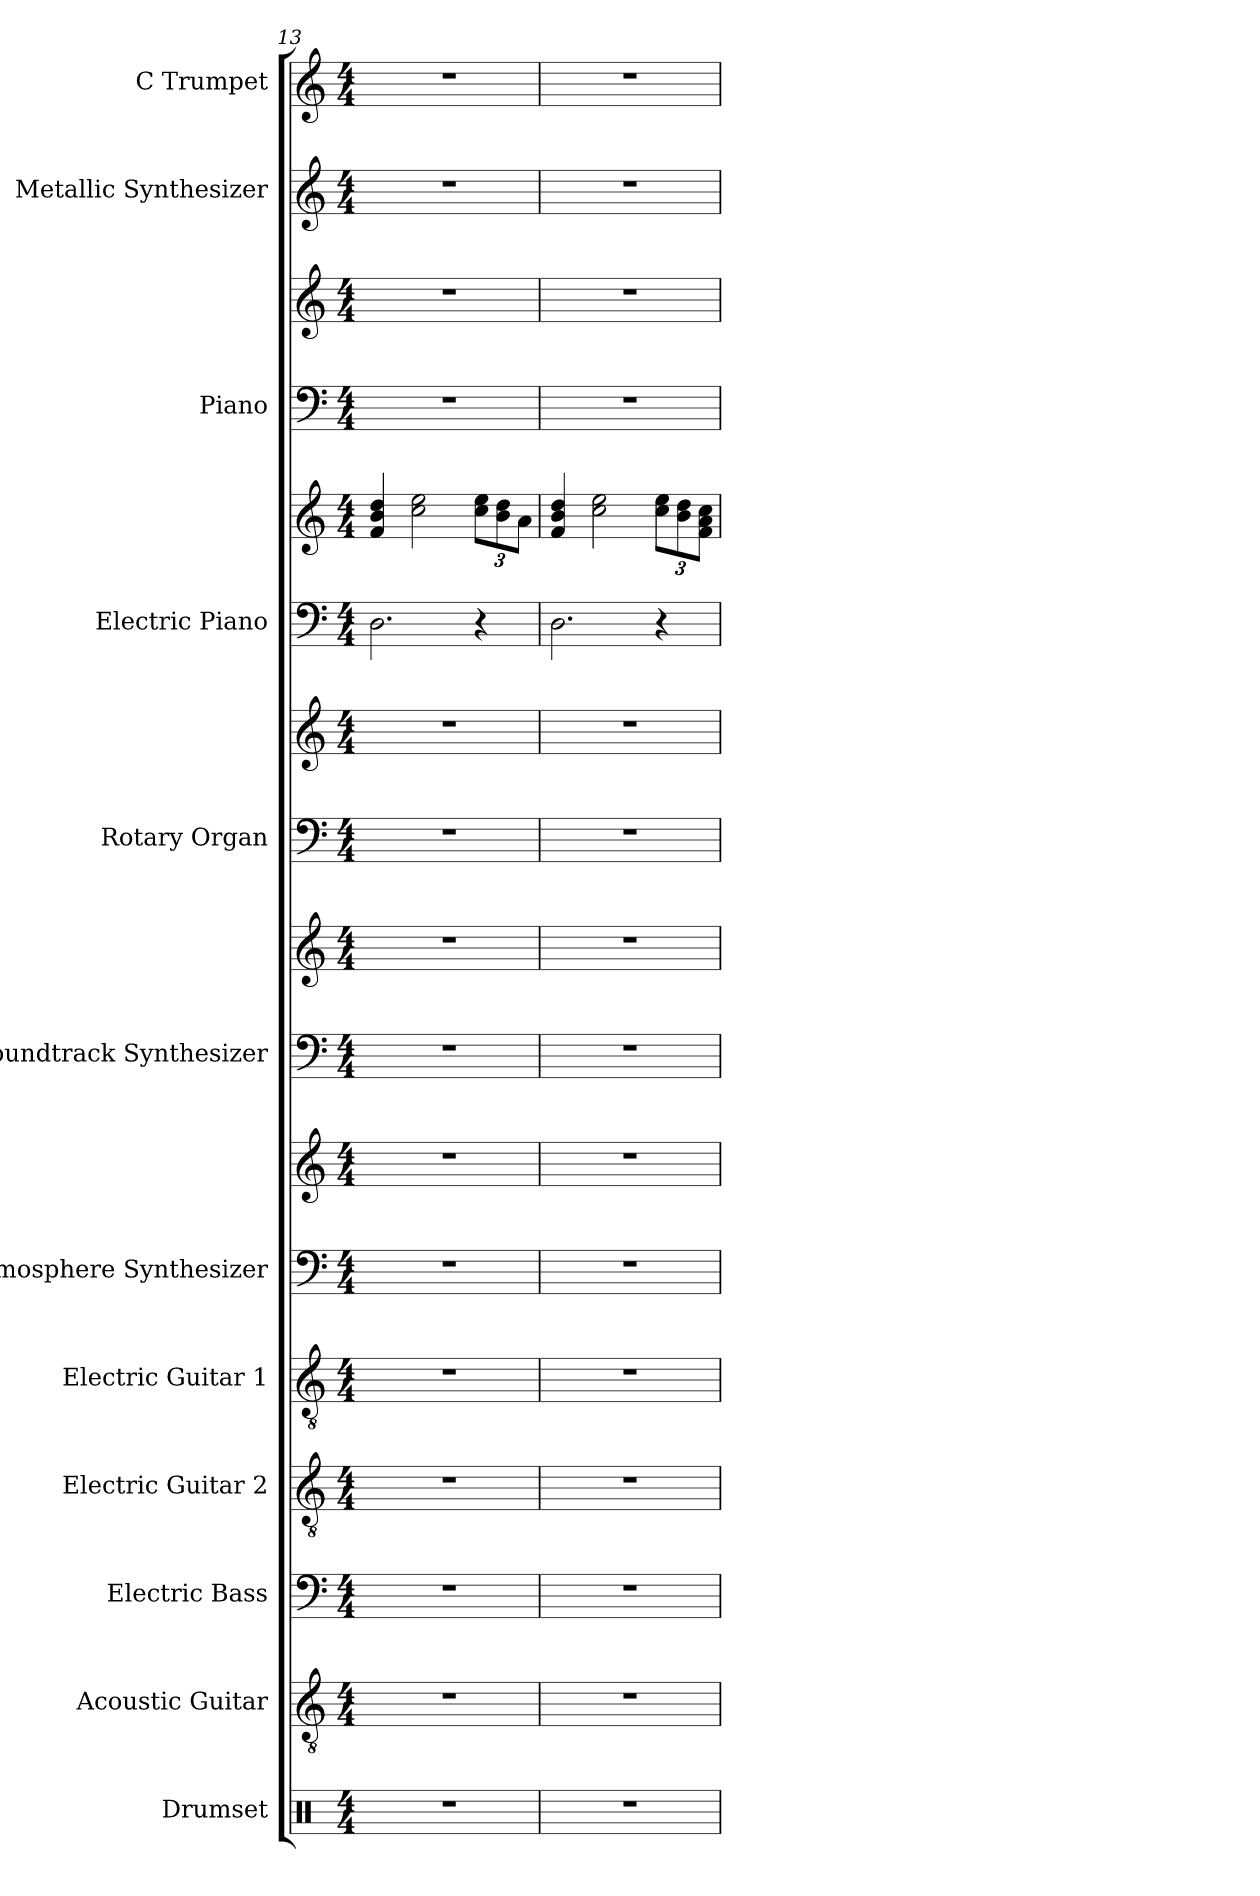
**kern	**kern	**kern	**kern	**kern	**kern	**kern	**kern	**kern	**kern	**kern	**kern	**kern	**kern	**kern	**kern	**kern
*part12	*part11	*part10	*part9	*part8	*part7	*part7	*part6	*part6	*part5	*part5	*part4	*part4	*part3	*part3	*part2	*part1
*staff17	*staff16	*staff15	*staff14	*staff13	*staff12	*staff11	*staff10	*staff9	*staff8	*staff7	*staff6	*staff5	*staff4	*staff3	*staff2	*staff1
*I"Drumset	*I"Acoustic Guitar	*I"Electric Bass	*I"Electric Guitar 2	*I"Electric Guitar 1	*I"Atmosphere Synthesizer	*	*I"Soundtrack Synthesizer	*	*I"Rotary Organ	*	*I"Electric Piano	*	*I"Piano	*	*I"Metallic Synthesizer	*I"C Trumpet
*I'Drs.	*I'Guit.	*I'El. B.	*I'El. Guit. 2	*I'El. Guit. 1	*I'Synth.	*	*I'Synth.	*	*I'Rot. Org.	*	*I'El. Pno.	*	*I'Pno.	*	*I'Synth.	*I'C Tpt.
!!LO:PB:g=z
*clefX	*clefGv2	*clefF4	*clefGv2	*clefGv2	*clefF4	*clefG2	*clefF4	*clefG2	*clefF4	*clefG2	*clefF4	*clefG2	*clefF4	*clefG2	*clefG2	*clefG2
*	*	*ITrd7c12	*	*	*	*	*	*	*	*	*	*	*	*	*	*
*k[]	*k[]	*k[]	*k[]	*k[]	*k[]	*k[]	*k[]	*k[]	*k[]	*k[]	*k[]	*k[]	*k[]	*k[]	*k[]	*k[]
*M4/4	*M4/4	*M4/4	*M4/4	*M4/4	*M4/4	*M4/4	*M4/4	*M4/4	*M4/4	*M4/4	*M4/4	*M4/4	*M4/4	*M4/4	*M4/4	*M4/4
=13	=13	=13	=13	=13	=13	=13	=13	=13	=13	=13	=13	=13	=13	=13	=13	=13
1r	1r	1r	1r	1r	1r	1r	1r	1r	1r	1r	2.D\	4f/ 4b/ 4dd/	1r	1r	1r	1r
.	.	.	.	.	.	.	.	.	.	.	.	2cc\ 2ee\	.	.	.	.
*	*	*	*	*	*	*	*	*	*	*	*	*Xbrackettup	*	*	*	*
.	.	.	.	.	.	.	.	.	.	.	4r	12cc\ 12ee\L	.	.	.	.
.	.	.	.	.	.	.	.	.	.	.	.	12b\ 12dd\	.	.	.	.
.	.	.	.	.	.	.	.	.	.	.	.	12a\J	.	.	.	.
=14	=14	=14	=14	=14	=14	=14	=14	=14	=14	=14	=14	=14	=14	=14	=14	=14
1r	1r	1r	1r	1r	1r	1r	1r	1r	1r	1r	2.D\	4f/ 4b/ 4dd/	1r	1r	1r	1r
.	.	.	.	.	.	.	.	.	.	.	.	2cc\ 2ee\	.	.	.	.
.	.	.	.	.	.	.	.	.	.	.	4r	12cc\ 12ee\L	.	.	.	.
.	.	.	.	.	.	.	.	.	.	.	.	12b\ 12dd\	.	.	.	.
.	.	.	.	.	.	.	.	.	.	.	.	12f\ 12a\ 12cc\J	.	.	.	.
=	=	=	=	=	=	=	=	=	=	=	=	=	=	=	=	=
*-	*-	*-	*-	*-	*-	*-	*-	*-	*-	*-	*-	*-	*-	*-	*-	*-
